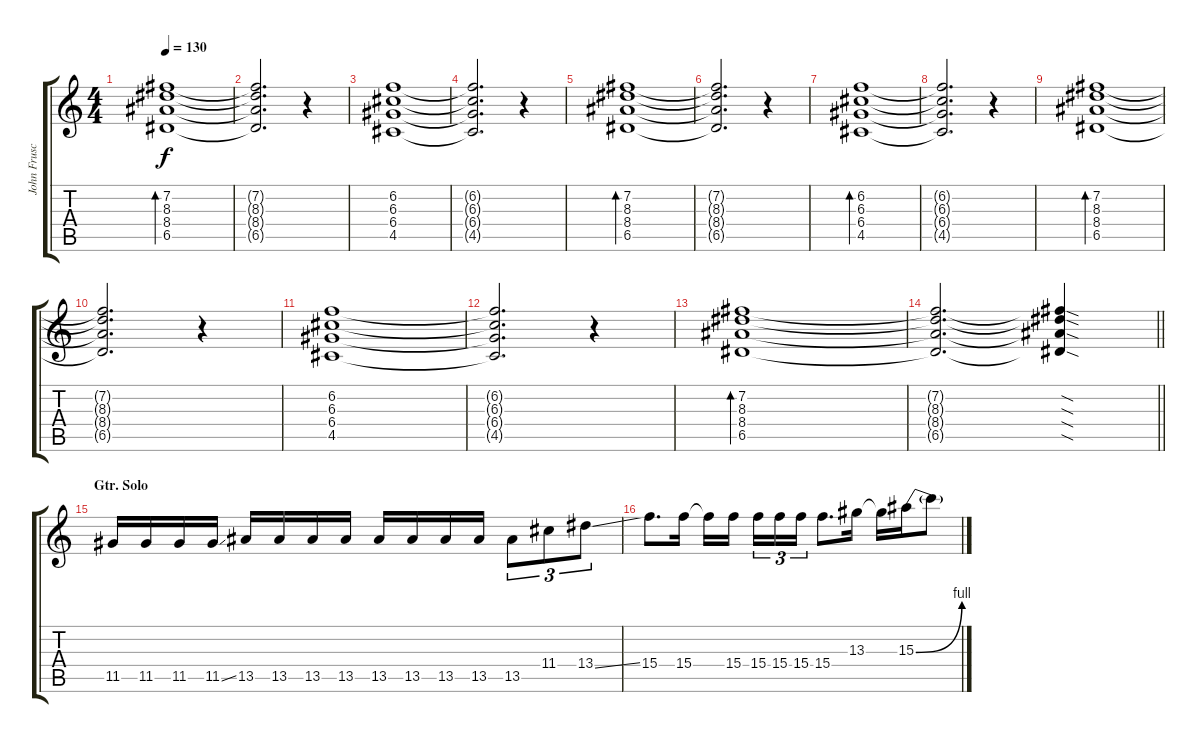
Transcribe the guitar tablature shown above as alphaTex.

\track ("John Frusciante | Gtr. 1" "John Frusc") {instrument overdrivenguitar}
\staff {score tabs}
\tuning (E4 B3 G3 D3 A2 E2) {hide}
\ts (4 4)
\tempo 130
\clef g2
\ks c
(7.2 8.3 8.4 6.5).1{bd 240 dy f} |
(7.2{t} 8.3{t} 8.4{t} 6.5{t}).2{d} r.4 |
(6.2 6.3 6.4 4.5).1 |
(6.2{t} 6.3{t} 6.4{t} 4.5{t}).2{d} r.4 |
(7.2 8.3 8.4 6.5).1{bd 240} |
(7.2{t} 8.3{t} 8.4{t} 6.5{t}).2{d} r.4 |
(6.2 6.3 6.4 4.5).1{bd 240} |
(6.2{t} 6.3{t} 6.4{t} 4.5{t}).2{d} r.4 |
(7.2 8.3 8.4 6.5).1{bd 240} |
(7.2{t} 8.3{t} 8.4{t} 6.5{t}).2{d} r.4 |
(6.2 6.3 6.4 4.5).1 |
(6.2{t} 6.3{t} 6.4{t} 4.5{t}).2{d} r.4 |
(7.2 8.3 8.4 6.5).1{bd 240} |
\barLineRight lightlight
(7.2{t} 8.3{t} 8.4{t} 6.5{t}).2{d} (7.2{sod t} 8.3{sod t} 8.4{sod t} 6.5{sod t}).4 |
\section ("" "Gtr. Solo")
11.5.16 11.5.16 11.5.16 11.5{ss}.16 13.5.16 13.5.16 13.5.16 13.5.16 13.5.16 13.5.16 13.5.16 13.5.16 13.5.8{tu (3 2)} 11.4.8{tu (3 2)} 13.4{ss}.8{tu (3 2)} |
15.4.8{d} 15.4.16 15.4{t}.16 15.4.16{beam splitsecondary} 15.4.16{tu (3 2)} 15.4.16{tu (3 2)} 15.4.16{tu (3 2)} 15.4.8{d} 13.3.16 13.3{t}.16 15.3{be (bend 0 0 60 4)}.16 15.3{t}.8
